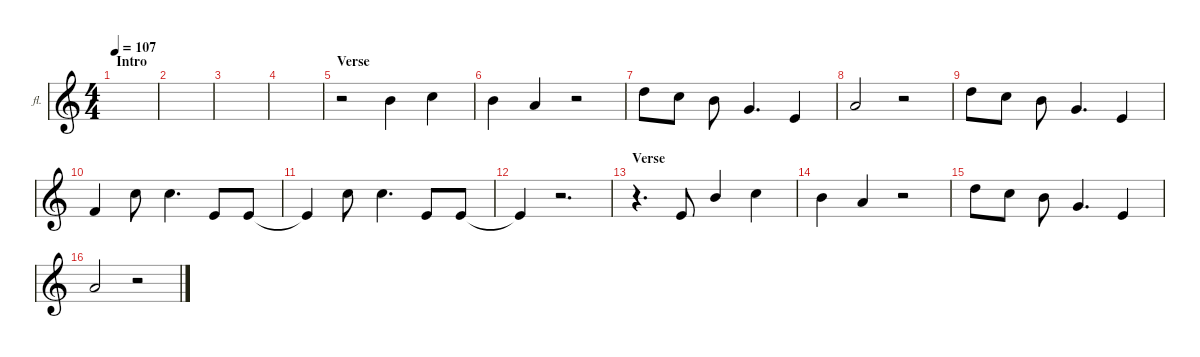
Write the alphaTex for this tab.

\defaultSystemsLayout 4
\hideDynamics
\bracketExtendMode nobrackets
\firstSystemTrackNameOrientation horizontal
\otherSystemsTrackNameOrientation horizontal
\track ("Flute" "fl.") {instrument flute}
\staff {score}
\tuning (E4 B3 G3 D3 A2 E2)
\ts (4 4)
\section ("" "Intro")
\tempo 107
\clef g2
\ks aminor
|
|
|
|
\section ("" "Verse")
r.2{instrument flute beam Down} 7.1.4{beam Down} 8.1.4{beam Down} |
7.1.4{beam Down} 5.1.4{beam Up} r.2{beam Up} |
10.1.8{beam Down} 8.1.8{beam Down} 7.1.8{beam Down} 3.1.4{d beam Up} 5.2.4{beam Up} |
5.1.2{beam Up} r.2{beam Up} |
10.1.8{beam Down} 8.1.8{beam Down} 7.1.8{beam Down} 3.1.4{d beam Up} 5.2.4{beam Up} |
1.1.4{beam Up} 8.1.8{beam Down} 8.1.4{d beam Down} 14.4.8{beam Up} 0.1.8{beam Up} |
0.1{t}.4{beam Up} 8.1.8{beam Down} 8.1.4{d beam Down} 0.1.8{beam Up} 0.1.8{beam Up} |
0.1{t}.4{beam Up} r.2{d beam Up} |
\section ("" "Verse")
r.4{d beam Down} 5.2.8{beam Up} 7.1.4{beam Up} 8.1.4{beam Down} |
7.1.4{beam Down} 5.1.4{beam Up} r.2{beam Up} |
10.1.8{beam Down} 8.1.8{beam Down} 7.1.8{beam Down} 3.1.4{d beam Up} 5.2.4{beam Up} |
5.1.2{beam Up} r.2{beam Up}
